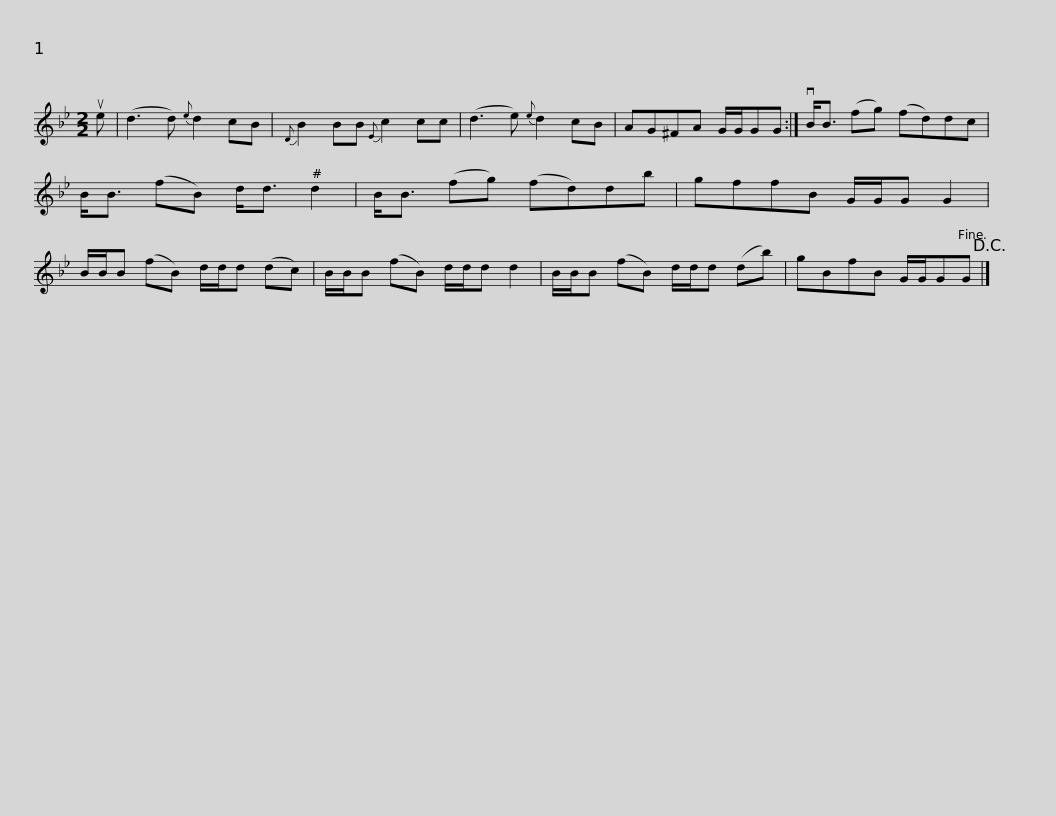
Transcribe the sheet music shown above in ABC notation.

X:1
L:1/8
M:2/2
I:linebreak $
K:Gmin
V:1 treble
V:1
 ue | (d3 d){e} d2 cB |{D} B2 BB{E} c2 cc | (d3 e){e} d2 cB | AG^FA G/G/GG :| %5
 vB<B (fg) (fd)dc |$ B<B (fB) d<d d2 | B<B (fg) (fd)db | gffB G/G/G G2 | B/B/B (fB) d/d/d (dc) | %10
 B/B/B (fB) d/d/d d2 |$ B/B/B (fB) d/d/d (db) | gBfB G/G/GG!D.C.! |] %13
